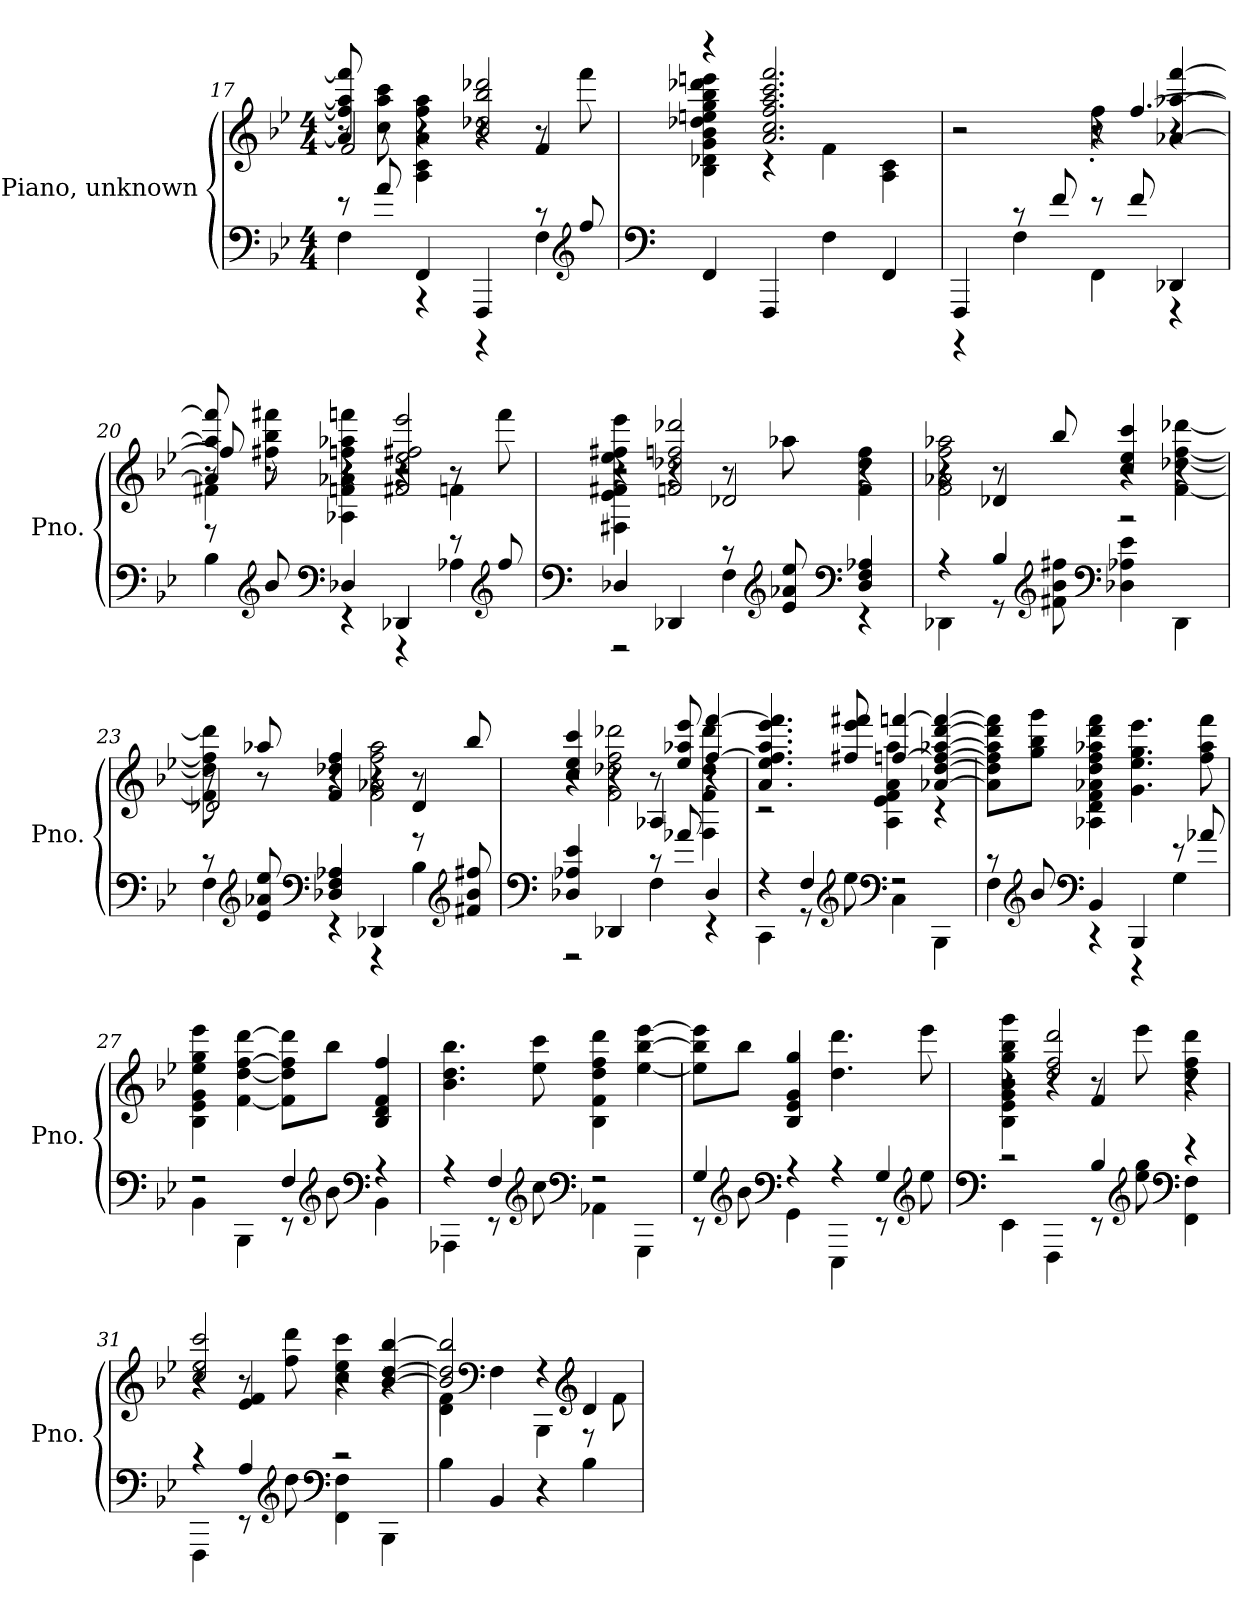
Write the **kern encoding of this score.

**kern	**kern
*part1	*part1
*staff2	*staff1
*I"Piano, unknown	*
*I'Pno.	*
!!LO:LB:g=z
*clefF4	*clefG2
*k[b-e-]	*k[b-e-]
*M4/4	*M4/4
=17	=17
*^	*^
*	*	*	*^
8r	4F\	8a/] 8ff/] 8aa/] 8fff/]	8r	2f/
8a/	.	8r	8cc\ 8aa\ 8ccc\	.
4FF/	4r	4r	4A\ 4c\ 4a\ 4ff\ 4aa\	.
4FFF/	4r	2b-/ 2dd-X/ 2bb-/ 2ddd-X/	4r	4r
8r	4F\	.	8r	4f/
*clefG2	*	*	*	*
8ff/	.	.	8fff\	.
*v	*v	*	*	*
*	*v	*v	*v
=18	=18
*clefF4	*
*	*^
4FF/	4r	4B-\ 4d-X\ 4g\ 4b-\ 4dd-X\ 4een\ 4gg\ 4bb-\ 4ddd-X\ 4eeen\
4FFF/	2.a/ 2.cc/ 2.ff/ 2.aa/ 2.ccc/ 2.fff/	4r
4F\	.	4f\
4FF/	.	4A\ 4c\
=19	=19	=19
*^	*	*^
4FFF/	4r	2r	2r	2r
8r	4F\	.	.	.
8f/	.	.	.	.
8r	4FF\	4r	4ff'\	8r
8f/	.	.	.	[4.ff/
4DD-X/	4r	[4a-X/ [4aa-X/ [4fff/	4r	.
=20	=20	=20	=20	=20
*	*	*	*	*^
8r	4B-\	8a-/] 8aa-/] 8fff/]	8r	8ff/]	4f#X\
*clefG2	*	*	*	*	*
8b-/	.	8r	8ff#X\ 8bb-\ 8fff#X\	8r	.
*clefF4	*	*	*	*	*
4D-X/	4r	4r	4A-X\ 4fn\ 4a-X\ 4ffn\ 4aa-X\ 4fffn\	4r	4r
4DD-X/	4r	2r	4r	2f#X/ 2ee-/ 2ff#X/ 2eee-/	4r
8r	4A-X\	.	8r	.	4fn\
*clefG2	*	*	*	*	*
8ff/	.	.	8fff\	.	.
*	*	*v	*v	*v	*v
!!LO:LB:g=z
=21	=21	=21
*clefF4	*	*
*	*	*^
*	*	*	*^
4D-X/	2r	4r	4F#X\ 4e-\ 4f#X\ 4ee-\ 4ff#X\ 4eee-\	2r
4DD-X/	.	2fn/ 2dd-X/ 2ffn/ 2ddd-X/	4r	.
8r	4F\	.	8r	2d-X/
*clefG2	*	*	*	*
8e-/ 8a-X/ 8ee-/	.	.	8aa-X\	.
*clefF4	*	*	*	*
4D-/ 4F/ 4A-X/	4r	4r	4f\ 4dd-\ 4ff\	.
=22	=22	=22	=22	=22
4r	4DD-X\	4r	2f\ 2a-X\ 2ff\ 2aa-X\	4r
4B-/	8r	8r	.	4d-X/
*clefG2	*	*	*	*
.	8f#X\ 8b-\ 8ff#X\	8bb-/	.	.
*clefF4	*	*	*	*
2r	4D-X\ 4A-X\ 4e-\	4cc/ 4ee-/ 4ccc/	4r	2r
.	4DD-\	4r	[4f\ [4dd-X\ [4ff\ [4ddd-X\	.
=23	=23	=23	=23	=23
8r	4F\	8r	8f\] 8dd-\] 8ff\] 8ddd-\]	2d-X/
*clefG2	*	*	*	*
8e-/ 8a-X/ 8ee-/	.	8aa-X/	8r	.
*clefF4	*	*	*	*
4D-X/ 4F/ 4A-X/	4r	4f/ 4dd-X/ 4ff/	4r	.
4DD-X/	4r	4r	2f\ 2a-X\ 2ff\ 2aa-\	4r
8r	4B-\	8r	.	4d-/
*clefG2	*	*	*	*
8f#X/ 8b-/ 8ff#X/	.	8bb-/	.	.
!!LO:PB:g=z	!!	!!
=24	=24	=24	=24	=24
*clefF4	*	*	*	*
4D-X/ 4A-X/ 4e-/	2r	4cc/ 4ee-/ 4ccc/	4r	2r
4DD-X/	.	4r	2f\ 2dd-X\ 2ff\ 2ddd-X\	.
8r	4F\	8r	.	4A-X/
8a-X/	.	8ee-/ 8aa-X/ 8eee-/	.	.
4D-/	4r	[4ff/ [4fff/	4F\ 4f\ 4dd-\ 4ddd-\	4r
*	*	*	*v	*v
=25	=25	=25	=25
4r	4CC\	4.a/ 4.ee-/ 4.ff/] 4.aa/ 4.eee-/ 4.fff/]	2r
4F/	8r	.	.
*clefG2	*	*	*
.	8ee-\	8ff#X/ 8eee-/ 8fff#X/	.
*clefF4	*	*	*
2r	4C\	[4ffn/ [4fffn/	4A\ 4e-\ 4f\ 4a\ 4aa\
.	4BBB-\	[4a-X/ [4dd/ 4ff/_ [4aa-X/ [4ddd/ 4fff/_	4r
*	*	*v	*v
=26	=26	=26
8r	4F\	8a-\] 8dd\] 8ff\] 8aa-\] 8ddd\] 8fff\]L
*clefG2	*	*
8b-/	.	8gg\ 8bb-\ 8ggg\J
*clefF4	*	*
4BB-/	4r	4A-X\ 4d\ 4f\ 4a-X\ 4dd\ 4ff\ 4aa-X\ 4ddd\ 4fff\
4BBB-/	4r	4.g\ 4.ee-\ 4.gg\ 4.eee-\
8r	4G\	.
8a-X/	.	8ff\ 8aa-\ 8fff\
=27	=27	=27
2r	4BB-\	4B-\ 4e-\ 4g\ 4ee-\ 4gg\ 4eee-\
.	4BBB-\	[4f\ [4dd\ [4ff\ [4ddd\
4F/	8r	8f\] 8dd\] 8ff\] 8ddd\]L
*clefG2	*	*
.	8b-\	8bb-\J
*clefF4	*	*
4r	4BB-\	4B-/ 4d/ 4f/ 4ff/
!!LO:LB:g=z
=28	=28	=28
4r	4AAA-X\	4.b-\ 4.dd\ 4.bb-\
4F/	8r	.
*clefG2	*	*
.	8cc\	8ee-\ 8ccc\
*clefF4	*	*
2r	4AA-X\	4B-\ 4f\ 4dd\ 4ff\ 4ddd\
.	4GGG\	[4ee-\ [4bb-\ [4eee-\
=29	=29	=29
4G/	8r	8ee-\] 8bb-\] 8eee-\]L
*clefG2	*	*
.	8b-\	8bb-\J
*clefF4	*	*
4r	4GG\	4B-/ 4e-/ 4g/ 4gg/
4r	4EEE-\	4.dd\ 4.ddd\
4G/	8r	.
*clefG2	*	*
.	8ee-\	8eee-\
=30	=30	=30
*clefF4	*	*
*	*	*^
*	*	*	*^
2r	4EE-\	4r	4B-\ 4e-\ 4g\ 4b-\ 4gg\ 4bb-\ 4ggg\	2r
.	4FFF\	2dd/ 2ff/ 2ddd/	4r	.
4B-/	8r	.	8r	4f/
*clefG2	*	*	*	*
.	8ee-\ 8gg\	.	8eee-\	.
*clefF4	*	*	*	*
4r	4FF\ 4F\	4r	4dd\ 4ff\ 4ddd\	4r
=31	=31	=31	=31	=31
4r	4FFF\	2cc/ 2ee-/ 2ccc/	4r	4r
4A/	8r	.	8r	4e-/ 4f/
*clefG2	*	*	*	*
.	8dd\	.	8ff\ 8ddd\	.
*clefF4	*	*	*	*
2r	4FF\ 4F\	4r	4cc\ 4ee-\ 4ccc\	2r
.	4BBB-\	[4b-/ [4dd/ [4bb-/	4r	.
*v	*v	*	*	*
*	*	*v	*v
!!LO:LB:g=z
=32	=32	=32
4B-\	2b-/] 2dd/] 2bb-/]	4d\ 4f\
*	*clefF4	*
4BB-/	.	4F\
4r	4r	4BBB-\
*	*clefG2	*
4B-\	4d/	8r
.	.	8f\
*	*v	*v
=	=
*-	*-
